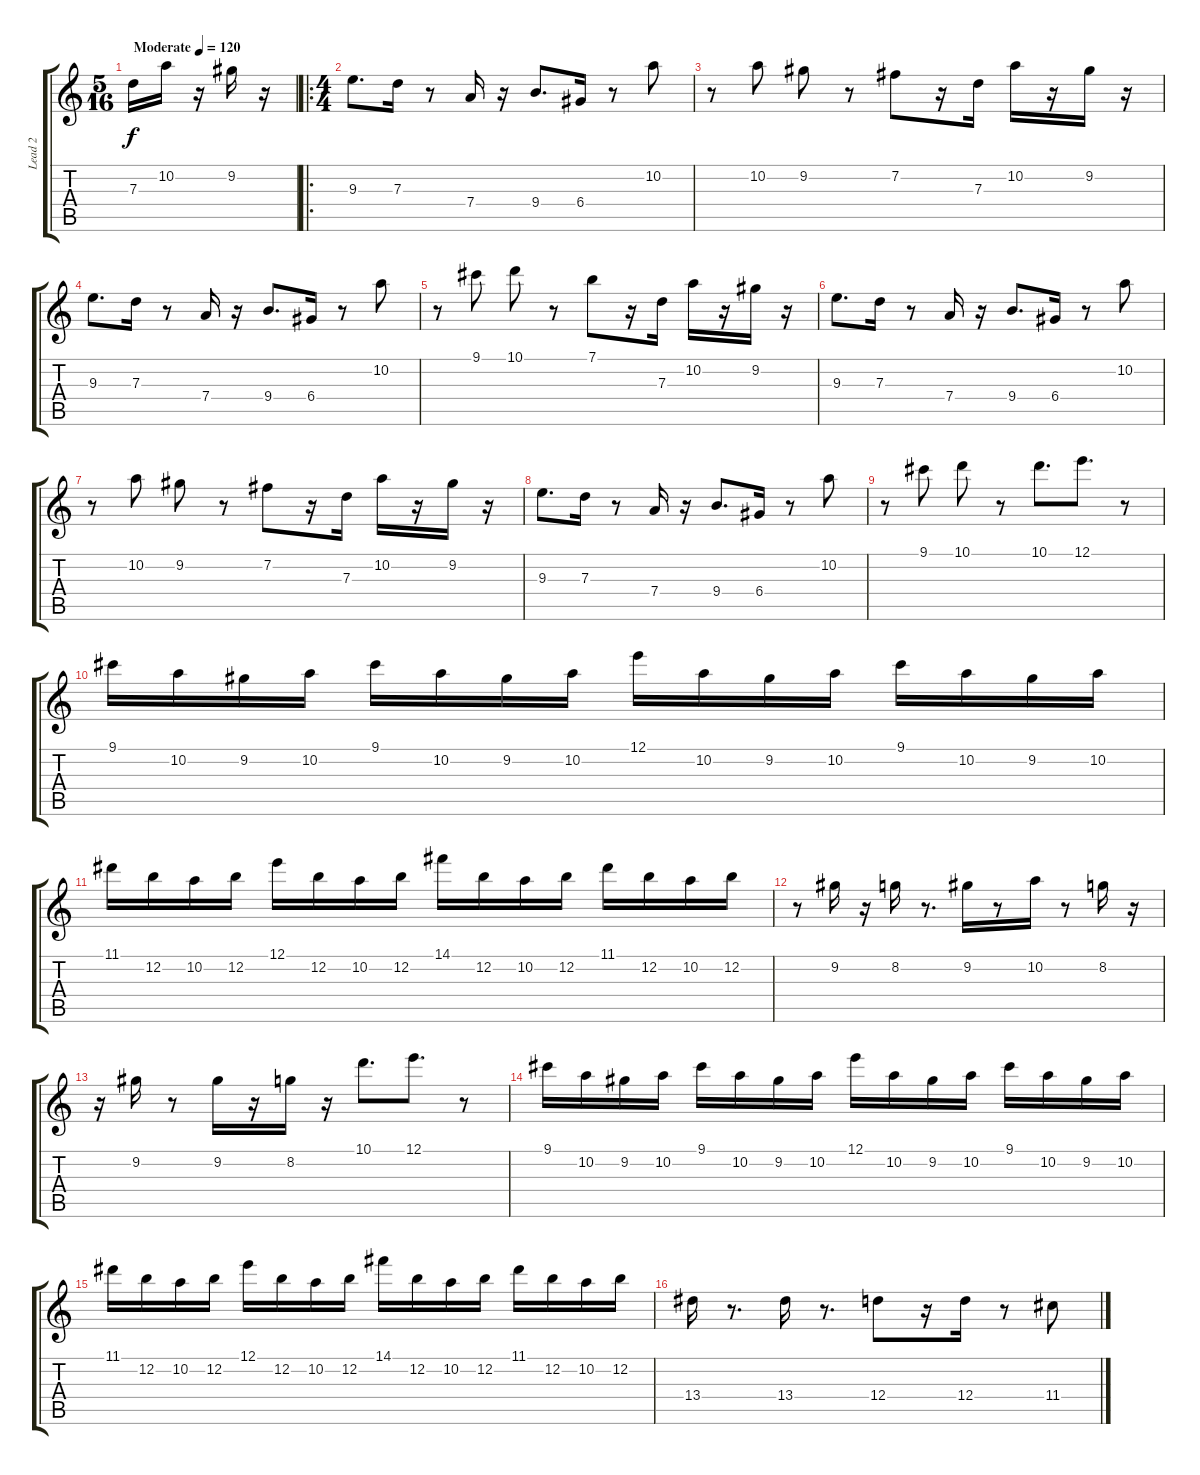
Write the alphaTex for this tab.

\track ("Lead 2" "Lead 2") {instrument acousticguitarnylon}
\staff {score tabs}
\tuning (E4 B3 G3 D3 A2 E2) {hide}
\ts (5 16)
\tempo (120 "Moderate")
\clef g2
\ks c
7.3.16{dy f instrument acousticguitarnylon} 10.2.16 r.16 9.2.16 r.16 |
\ro
\ts (4 4)
9.3.8{d} 7.3.16 r.8 7.4.16 r.16 9.4.8{d} 6.4.16 r.8 10.2.8 |
r.8 10.2.8 9.2.8 r.8 7.2.8 r.16 7.3.16 10.2.16 r.16 9.2.16 r.16 |
9.3.8{d} 7.3.16 r.8 7.4.16 r.16 9.4.8{d} 6.4.16 r.8 10.2.8 |
r.8 9.1.8 10.1.8 r.8 7.1.8 r.16 7.3.16 10.2.16 r.16 9.2.16 r.16 |
9.3.8{d} 7.3.16 r.8 7.4.16 r.16 9.4.8{d} 6.4.16 r.8 10.2.8 |
r.8 10.2.8 9.2.8 r.8 7.2.8 r.16 7.3.16 10.2.16 r.16 9.2.16 r.16 |
9.3.8{d} 7.3.16 r.8 7.4.16 r.16 9.4.8{d} 6.4.16 r.8 10.2.8 |
r.8 9.1.8 10.1.8 r.8 10.1.8{d} 12.1.8{d} r.8 |
9.1.16 10.2.16 9.2.16 10.2.16 9.1.16 10.2.16 9.2.16 10.2.16 12.1.16 10.2.16 9.2.16 10.2.16 9.1.16 10.2.16 9.2.16 10.2.16 |
11.1.16 12.2.16 10.2.16 12.2.16 12.1.16 12.2.16 10.2.16 12.2.16 14.1.16 12.2.16 10.2.16 12.2.16 11.1.16 12.2.16 10.2.16 12.2.16 |
r.8 9.2.16 r.16 8.2.16 r.8{d} 9.2.16 r.8 10.2.16 r.8 8.2.16 r.16 |
r.16 9.2.16 r.8 9.2.16 r.16 8.2.16 r.16 10.1.8{d} 12.1.8{d} r.8 |
9.1.16 10.2.16 9.2.16 10.2.16 9.1.16 10.2.16 9.2.16 10.2.16 12.1.16 10.2.16 9.2.16 10.2.16 9.1.16 10.2.16 9.2.16 10.2.16 |
11.1.16 12.2.16 10.2.16 12.2.16 12.1.16 12.2.16 10.2.16 12.2.16 14.1.16 12.2.16 10.2.16 12.2.16 11.1.16 12.2.16 10.2.16 12.2.16 |
13.4.16 r.8{d} 13.4.16 r.8{d} 12.4.8 r.16 12.4.16 r.8 11.4.8
